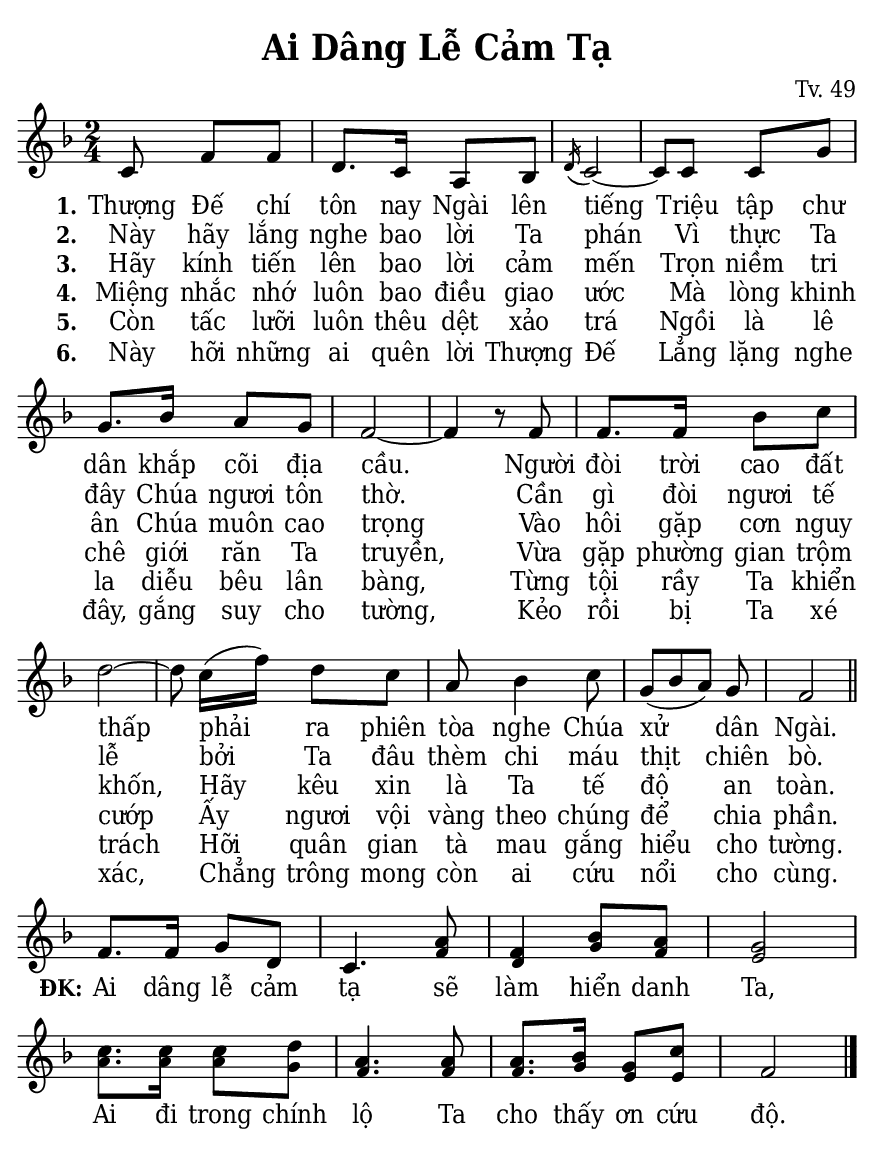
% Cài đặt chung\
\version "2.22.1"
\include "english.ly"

\header {
  title = "Ai Dâng Lễ Cảm Tạ"
  composer = "Tv. 49"
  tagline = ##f
}

% Nhạc phiên khúc
nhacPhienKhucSop = \relative c' {
  \partial 4. c8 f f |
  d8. c16 a8 bf |
  \slashedGrace { d16 ( } c2) ~ |
  c8 c c g' |
  g8. bf16 a8 g |
  f2 ~ |
  f4 r8 f |
  f8. f16 bf8 c |
  d2 ~ |
  d8 c16 ([f]) d8 c |
  a bf4 c8 |
  g ([bf a]) g |
  f2 \bar "||" \break
  
  f8. f16 g8 d |
  c4. a'8 |
  f4 bf8 a |
  g2 |
  c8. c16 c8 d |
  a4. a8 |
  a8. bf16 g8 c |
  f,2 \bar "|."
}

nhacPhienKhucAlto = \relative c' {
  r4. |
  R2*12
  
  f8. f16 g8 d |
  c4. f8 |
  d4 g8 f |
  e2 |
  a8. a16 a8 g |
  f4. f8 |
  f8. g16 e8 e |
  f2
}

% Lời phiên khúc
loiPhienKhucSop = \lyrics {
  <<
    {
      \set stanza = "1."
      Thượng Đế chí tôn nay Ngài lên tiếng
      Triệu tập chư dân khắp cõi địa cầu.
      Người đòi trời cao đất thấp phải ra phiên tòa
      nghe Chúa xử dân Ngài.
    }
    \new Lyrics {
	    \set associatedVoice = "beSop"
	    \set stanza = "2."
	    Này hãy lắng nghe bao lời Ta phán
	    Vì thực Ta đây Chúa ngươi tôn thờ.
	    Cần gì đòi ngươi tế lễ
	    bởi Ta đâu thèm chi máu thịt chiên bò.
    }
    \new Lyrics {
	    \set associatedVoice = "beSop"
	    \set stanza = "3."
	    Hãy kính tiến lên bao lời cảm mến
	    Trọn niềm tri ân Chúa muôn cao trọng
	    Vào hôi gặp cơn nguy khốn,
	    Hãy kêu xin là Ta tế độ an toàn.
    }
    \new Lyrics {
	    \set associatedVoice = "beSop"
	    \set stanza = "4."
	    Miệng nhắc nhớ luôn bao điều giao ước
	    Mà lòng khinh chê giới răn Ta truyền,
	    Vừa gặp phường gian trộm cướp
	    Ấy ngươi vội vàng theo chúng để chia phần.
    }
    \new Lyrics {
	    \set associatedVoice = "beSop"
	    \set stanza = "5."
	    Còn tấc lưỡi luôn thêu dệt xảo trá
	    Ngồi là lê la diễu bêu lân bàng,
	    Từng tội rầy Ta khiển trách
	    Hỡi quân gian tà mau gắng hiểu cho tường.
    }
    \new Lyrics {
	    \set associatedVoice = "beSop"
	    \set stanza = "6."
	    Này hỡi những ai quên lời Thượng Đế
	    Lẳng lặng nghe đây, gắng suy cho tường,
	    Kẻo rồi bị Ta xé xác,
	    Chẳng trông mong còn ai cứu nổi cho cùng.
    }
  >>
  \set stanza = "ĐK:"
  Ai dâng lễ cảm tạ sẽ làm hiển danh Ta,
  Ai đi trong chính lộ Ta cho thấy ơn cứu độ.
}

% Dàn trang
\paper {
  #(set-paper-size "a5")
  top-margin = 3\mm
  bottom-margin = 3\mm
  left-margin = 3\mm
  right-margin = 3\mm
  indent = #0
  #(define fonts
	 (make-pango-font-tree "Deja Vu Serif Condensed"
	 		       "Deja Vu Serif Condensed"
			       "Deja Vu Serif Condensed"
			       (/ 20 20)))
  print-page-number = ##f
  system-system-spacing = #'((basic-distance . 0.1) (padding . 2))
}

TongNhip = {
  \key f \major \time 2/4
  \set Timing.beamExceptions = #'()
  \set Timing.baseMoment = #(ly:make-moment 1/4)
}

% Đổi kích thước nốt cho bè phụ
notBePhu =
#(define-music-function (font-size music) (number? ly:music?)
   (for-some-music
     (lambda (m)
       (if (music-is-of-type? m 'rhythmic-event)
           (begin
             (set! (ly:music-property m 'tweaks)
                   (cons `(font-size . ,font-size)
                         (ly:music-property m 'tweaks)))
             #t)
           #f))
     music)
   music)

\score {
  \new ChoirStaff <<
    \new Staff \with {
        \consists "Merge_rests_engraver"
        printPartCombineTexts = ##f
      }
      <<
      \new Voice \TongNhip \partCombine 
        \nhacPhienKhucSop
        \notBePhu -1 { \nhacPhienKhucAlto }
      \new NullVoice = beSop \nhacPhienKhucSop
      \new Lyrics \lyricsto beSop \loiPhienKhucSop
      >>
  >>
  \layout {
    \override Lyrics.LyricSpace.minimum-distance = #1
    \override Score.BarNumber.break-visibility = ##(#f #f #f)
    \override Score.SpacingSpanner.uniform-stretching = ##t
  } 
}
